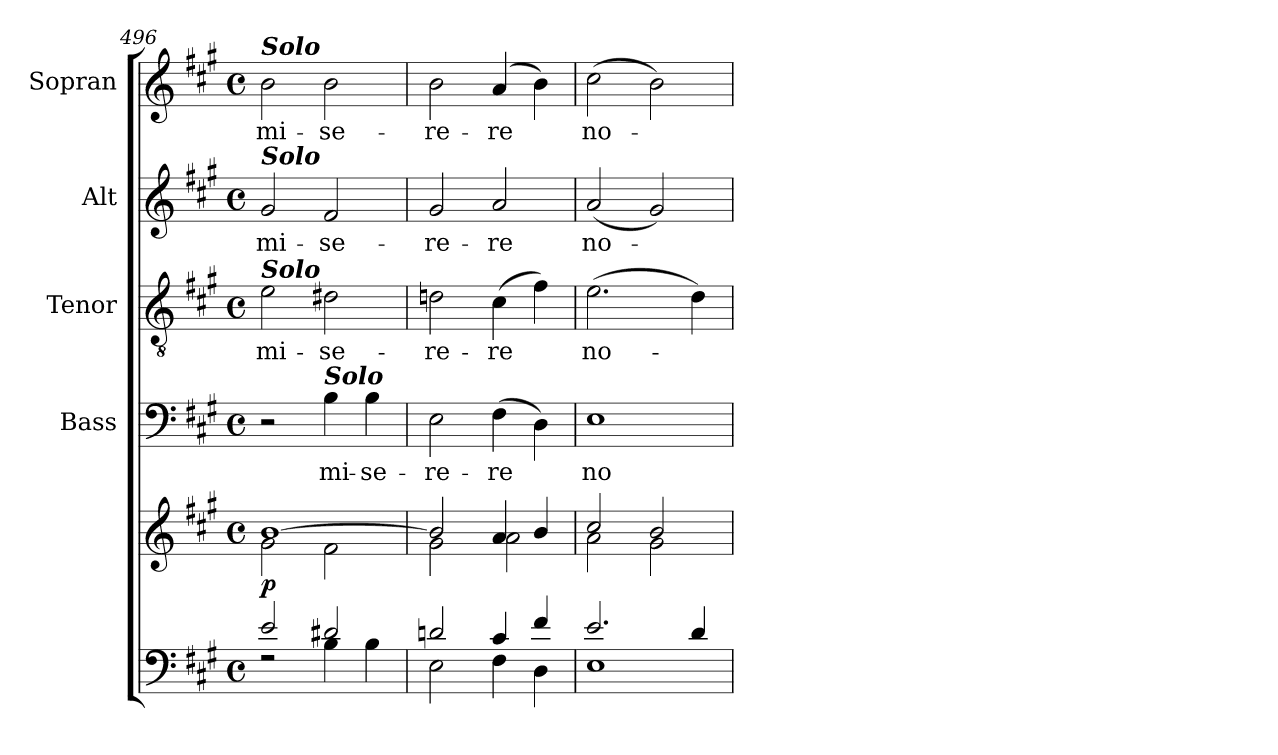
**kern	**kern	**dynam	**kern	**text	**kern	**text	**kern	**text	**kern	**text
*part5	*part5	*part5	*part4	*part4	*part3	*part3	*part2	*part2	*part1	*part1
*staff6	*staff5	*staff5/6	*staff4	*staff4	*staff3	*staff3	*staff2	*staff2	*staff1	*staff1
*	*	*	*I"Bass	*	*I"Tenor	*	*I"Alt	*	*I"Sopran	*
*	*	*	*I'B.	*	*I'T.	*	*I'A.	*	*I'S.	*
*clefF4	*clefG2	*	*clefF4	*	*clefGv2	*	*clefG2	*	*clefG2	*
*k[f#c#g#]	*k[f#c#g#]	*	*k[f#c#g#]	*	*k[f#c#g#]	*	*k[f#c#g#]	*	*k[f#c#g#]	*
*A:	*A:	*	*A:	*	*A:	*	*A:	*	*A:	*
*M4/4	*M4/4	*	*M4/4	*	*M4/4	*	*M4/4	*	*M4/4	*
*met(c)	*met(c)	*	*met(c)	*	*met(c)	*	*met(c)	*	*met(c)	*
=496	=496	=496	=496	=496	=496	=496	=496	=496	=496	=496
*^	*^	*	*	*	*	*	*	*	*	*
!	!	!	!	!	!	!	!	!	!	!	!LO:TX:a:Bi:t=Solo	!
!	!	!	!	!	!	!	!	!	!LO:TX:a:Bi:t=Solo	!	!	!
!	!	!	!	!	!	!	!LO:TX:a:Bi:t=Solo	!	!	!	!	!
!	!	!	!	!LO:DY:b	!	!	!	!LO:LY:b	!	!LO:LY:b	!	!LO:LY:b
2e/	2rF	[>1b	2g#\	p	2r	.	2e\	mi-	2g#/	mi-	2b\	mi-
!	!	!	!	!	!LO:TX:a:Bi:t=Solo	!	!	!	!	!	!	!
!	!	!	!	!	!	!LO:LY:b	!	!LO:LY:b	!	!LO:LY:b	!	!LO:LY:b
2d#X/	4B\	.	2f#\	.	4B\	mi-	2d#X\	-se-	2f#/	-se-	2b\	-se-
!	!	!	!	!	!	!LO:LY:b	!	!	!	!	!	!
.	4B\	.	.	.	4B\	-se-	.	.	.	.	.	.
=497	=497	=497	=497	=497	=497	=497	=497	=497	=497	=497	=497	=497
!	!	!	!	!	!	!LO:LY:b	!	!LO:LY:b	!	!LO:LY:b	!	!LO:LY:b
2dn/	2E\	2b/]	2g#\	.	2E\	-re-	2dn\	-re-	2g#/	-re-	2b\	-re-
!	!	!	!	!	!	!LO:LY:b	!	!LO:LY:b	!	!LO:LY:b	!	!LO:LY:b
4c#/	4F#\	4a/	2a\	.	(>4F#\	-re	(>4c#\	-re	2a/	-re	(4a/	-re
4f#/	4D\	4b/	.	.	4D\)	.	4f#\)	.	.	.	4b\)	.
=498	=498	=498	=498	=498	=498	=498	=498	=498	=498	=498	=498	=498
!	!	!	!	!	!	!LO:LY:b	!	!LO:LY:b	!	!LO:LY:b	!	!LO:LY:b
2.e/	1E	2cc#/	2a\	.	1E	no-	(>2.e\	no-	(<2a/	no-	(>2cc#\	no-
.	.	2b/	2g#\	.	.	.	.	.	2g#/)	.	2b\)	.
4d/	.	.	.	.	.	.	4d\)	.	.	.	.	.
*v	*v	*	*	*	*	*	*	*	*	*	*	*
*	*v	*v	*	*	*	*	*	*	*	*	*
=	=	=	=	=	=	=	=	=	=	=
*-	*-	*-	*-	*-	*-	*-	*-	*-	*-	*-
